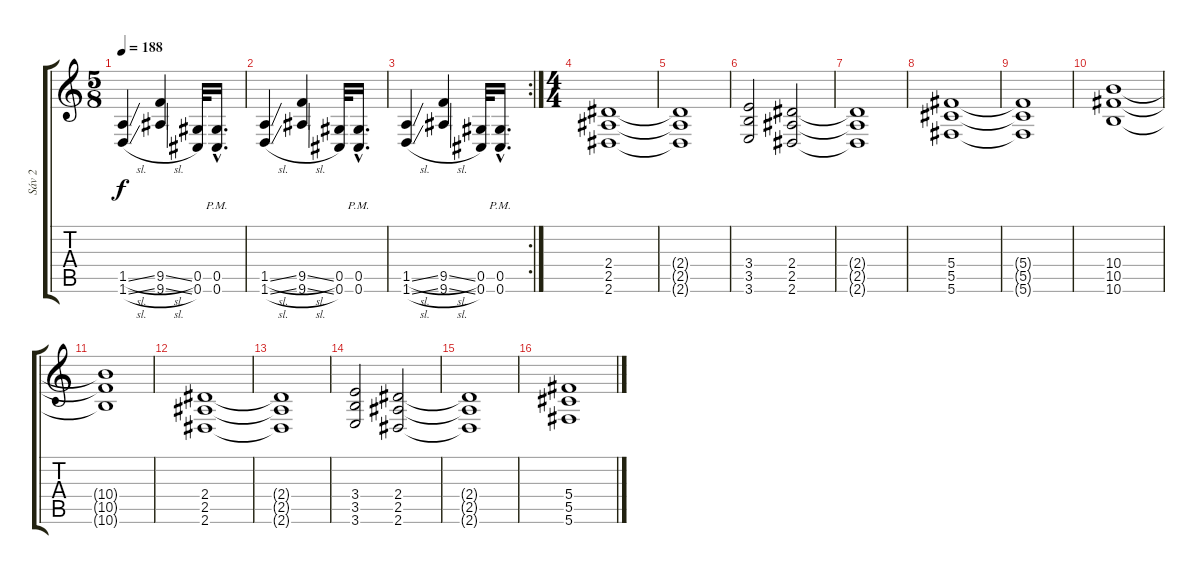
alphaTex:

\track ("Sáv 2" "Sáv 2") {instrument distortionguitar}
\staff {score tabs}
\tuning (Eb4 Bb3 Gb3 Db3 Ab2 Db2) {hide}
\ts (5 8)
\tempo 188
\clef g2
\ks c
(1.5{sl} 1.6{sl}).4{dy f} (9.5{sl} 9.6{sl}).4 (0.5 0.6).32 (0.5{hac pm} 0.6{hac pm}).16{d} |
(1.5{sl} 1.6{sl}).4 (9.5{sl} 9.6{sl}).4 (0.5 0.6).32 (0.5{hac pm} 0.6{hac pm}).16{d} |
\rc 2
(1.5{sl} 1.6{sl}).4 (9.5{sl} 9.6{sl}).4 (0.5 0.6).32 (0.5{hac pm} 0.6{hac pm}).16{d} |
\ts (4 4)
(2.4 2.5 2.6).1 |
(2.4{t} 2.5{t} 2.6{t}).1 |
(3.4 3.5 3.6).2 (2.4 2.5 2.6).2 |
(2.4{t} 2.5{t} 2.6{t}).1 |
(5.4 5.5 5.6).1 |
(5.4{t} 5.5{t} 5.6{t}).1 |
(10.4 10.5 10.6).1 |
(10.4{t} 10.5{t} 10.6{t}).1 |
(2.4 2.5 2.6).1 |
(2.4{t} 2.5{t} 2.6{t}).1 |
(3.4 3.5 3.6).2 (2.4 2.5 2.6).2 |
(2.4{t} 2.5{t} 2.6{t}).1 |
(5.4 5.5 5.6).1
